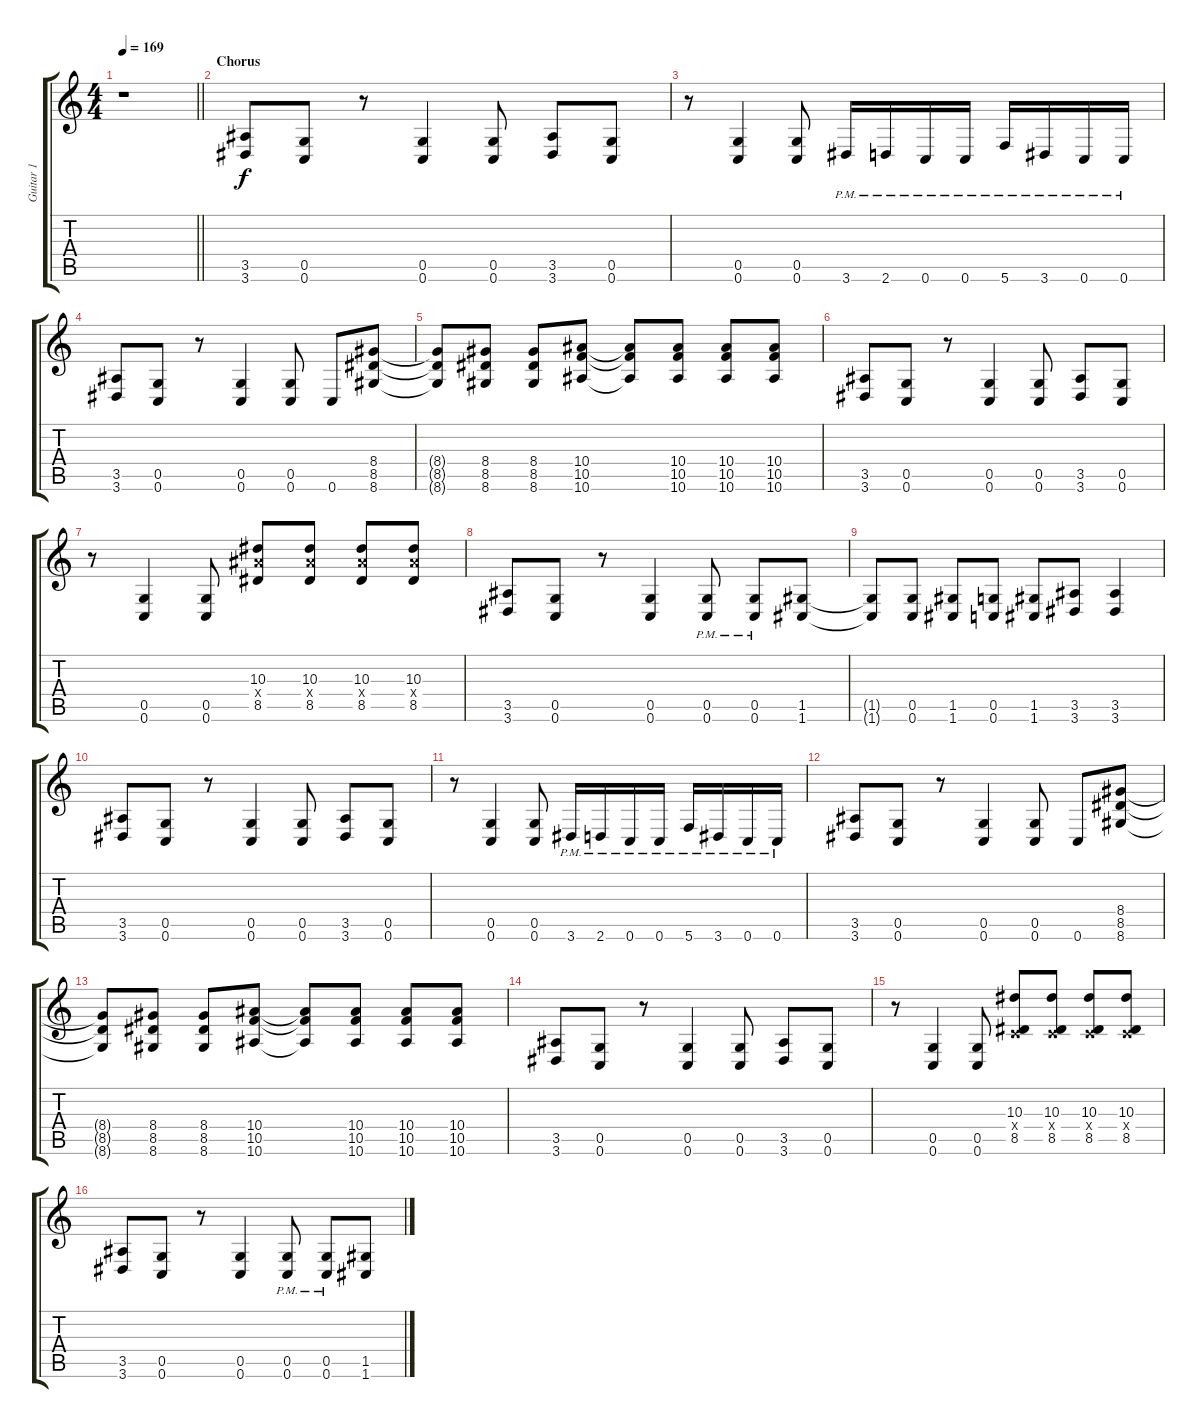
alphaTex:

\track ("Guitar 1" "Guitar 1") {instrument distortionguitar}
\staff {score tabs}
\tuning (D4 A3 F3 C3 G2 C2) {hide}
\ts (4 4)
\tempo 169
\clef g2
\barLineRight lightlight
\ks c
r.1{dy f} |
\section ("" "Chorus")
(3.5 3.6).8 (0.5 0.6).8 r.8 (0.5 0.6).4 (0.5 0.6).8 (3.5 3.6).8 (0.5 0.6).8 |
r.8 (0.5 0.6).4 (0.5 0.6).8 3.6{pm}.16 2.6{pm}.16 0.6{pm}.16 0.6{pm}.16 5.6{pm}.16 3.6{pm}.16 0.6{pm}.16 0.6{pm}.16 |
(3.5 3.6).8 (0.5 0.6).8 r.8 (0.5 0.6).4 (0.5 0.6).8 0.6.8 (8.4 8.5 8.6).8 |
(8.4{t} 8.5{t} 8.6{t}).8 (8.4 8.5 8.6).8 (8.4 8.5 8.6).8 (10.4 10.5 10.6).8 (10.4{t} 10.5{t} 10.6{t}).8 (10.4 10.5 10.6).8 (10.4 10.5 10.6).8 (10.4 10.5 10.6).8 |
(3.5 3.6).8 (0.5 0.6).8 r.8 (0.5 0.6).4 (0.5 0.6).8 (3.5 3.6).8 (0.5 0.6).8 |
r.8 (0.5 0.6).4 (0.5 0.6).8 (10.3 10.4{x} 8.5).8 (10.3 10.4{x} 8.5).8 (10.3 10.4{x} 8.5).8 (10.3 10.4{x} 8.5).8 |
(3.5 3.6).8 (0.5 0.6).8 r.8 (0.5 0.6).4 (0.5{pm} 0.6{pm}).8 (0.5{pm} 0.6{pm}).8 (1.5 1.6).8 |
(1.5{t} 1.6{t}).8 (0.5 0.6).8 (1.5 1.6).8 (0.5 0.6).8 (1.5 1.6).8 (3.5 3.6).8 (3.5 3.6).4 |
(3.5 3.6).8 (0.5 0.6).8 r.8 (0.5 0.6).4 (0.5 0.6).8 (3.5 3.6).8 (0.5 0.6).8 |
r.8 (0.5 0.6).4 (0.5 0.6).8 3.6{pm}.16 2.6{pm}.16 0.6{pm}.16 0.6{pm}.16 5.6{pm}.16 3.6{pm}.16 0.6{pm}.16 0.6{pm}.16 |
(3.5 3.6).8 (0.5 0.6).8 r.8 (0.5 0.6).4 (0.5 0.6).8 0.6.8 (8.4 8.5 8.6).8 |
(8.4{t} 8.5{t} 8.6{t}).8 (8.4 8.5 8.6).8 (8.4 8.5 8.6).8 (10.4 10.5 10.6).8 (10.4{t} 10.5{t} 10.6{t}).8 (10.4 10.5 10.6).8 (10.4 10.5 10.6).8 (10.4 10.5 10.6).8 |
(3.5 3.6).8 (0.5 0.6).8 r.8 (0.5 0.6).4 (0.5 0.6).8 (3.5 3.6).8 (0.5 0.6).8 |
r.8 (0.5 0.6).4 (0.5 0.6).8 (10.3 0.4{x} 8.5).8 (10.3 0.4{x} 8.5).8 (10.3 0.4{x} 8.5).8 (10.3 0.4{x} 8.5).8 |
(3.5 3.6).8 (0.5 0.6).8 r.8 (0.5 0.6).4 (0.5{pm} 0.6{pm}).8 (0.5{pm} 0.6{pm}).8 (1.5 1.6).8
